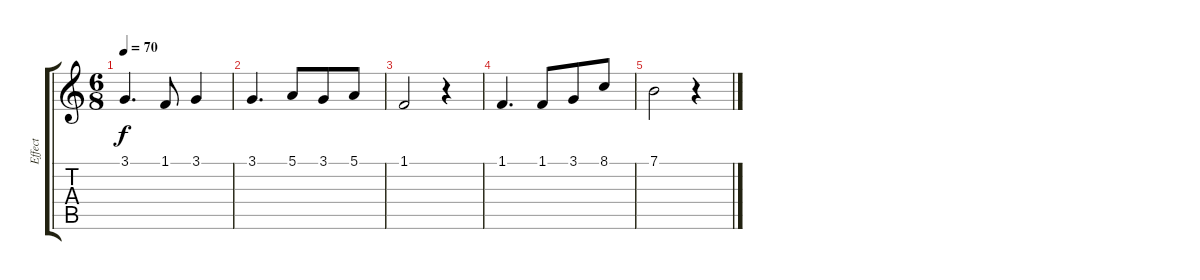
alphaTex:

\track ("Effect" "Effect") {instrument synthstrings1}
\staff {score tabs}
\tuning (E4 B3 G3 D3 A2 E2) {hide}
\ts (6 8)
\tempo 70
\clef g2
\ks c
3.1.4{d dy f} 1.1.8 3.1.4 |
3.1.4{d} 5.1.8 3.1.8 5.1.8 |
1.1.2 r.4 |
1.1.4{d} 1.1.8 3.1.8 8.1.8 |
7.1.2 r.4
